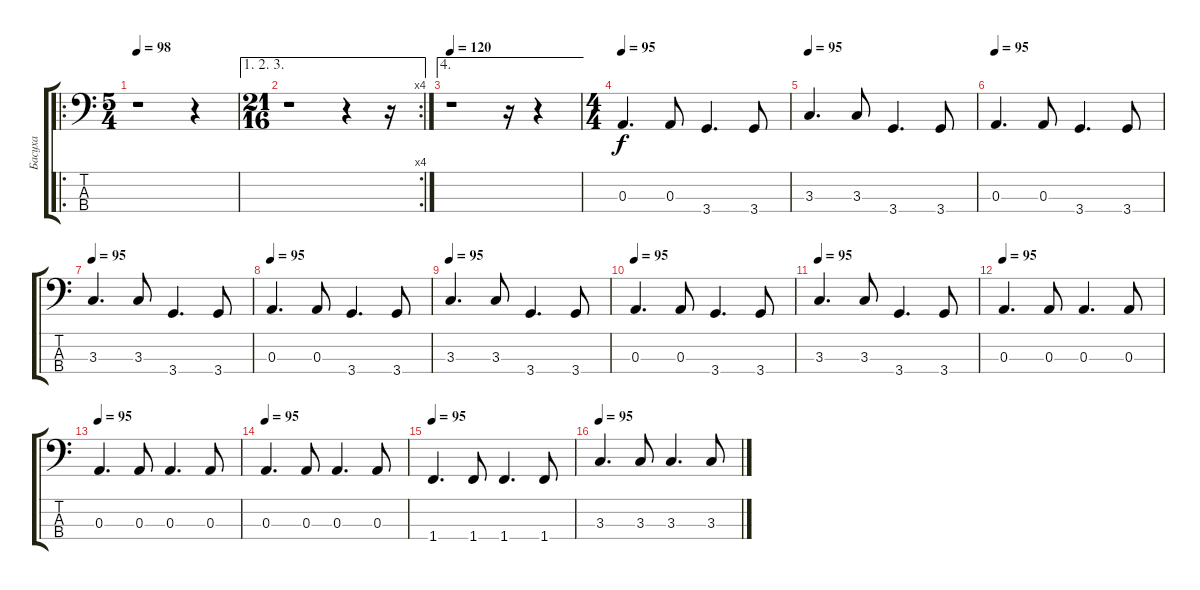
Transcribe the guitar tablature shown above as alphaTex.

\track ("Басуха" "Басуха") {instrument electricbassfinger}
\staff {score tabs}
\tuning (G2 D2 A1 E1) {hide}
\ro
\ts (5 4)
\tempo 98
\tempo 120
\tempo 98
\clef f4
\ks c
r.1{dy f instrument electricbassfinger} r.4 |
\ae (1 2 3)
\rc 4
\ts (21 16)
r.1 r.4 r.16 |
\ae 4
\tempo 120
r.1 r.16 r.4 |
\ts (4 4)
\tempo 95
0.3.4{d} 0.3.8 3.4.4{d} 3.4.8 |
\tempo 95
3.3.4{d} 3.3.8 3.4.4{d} 3.4.8 |
\tempo 95
0.3.4{d} 0.3.8 3.4.4{d} 3.4.8 |
\tempo 95
3.3.4{d} 3.3.8 3.4.4{d} 3.4.8 |
\tempo 95
0.3.4{d} 0.3.8 3.4.4{d} 3.4.8 |
\tempo 95
3.3.4{d} 3.3.8 3.4.4{d} 3.4.8 |
\tempo 95
0.3.4{d} 0.3.8 3.4.4{d} 3.4.8 |
\tempo 95
3.3.4{d} 3.3.8 3.4.4{d} 3.4.8 |
\tempo 95
0.3.4{d} 0.3.8 0.3.4{d} 0.3.8 |
\tempo 95
0.3.4{d} 0.3.8 0.3.4{d} 0.3.8 |
\tempo 95
0.3.4{d} 0.3.8 0.3.4{d} 0.3.8 |
\tempo 95
1.4.4{d} 1.4.8 1.4.4{d} 1.4.8 |
\tempo 95
3.3.4{d} 3.3.8 3.3.4{d} 3.3.8
